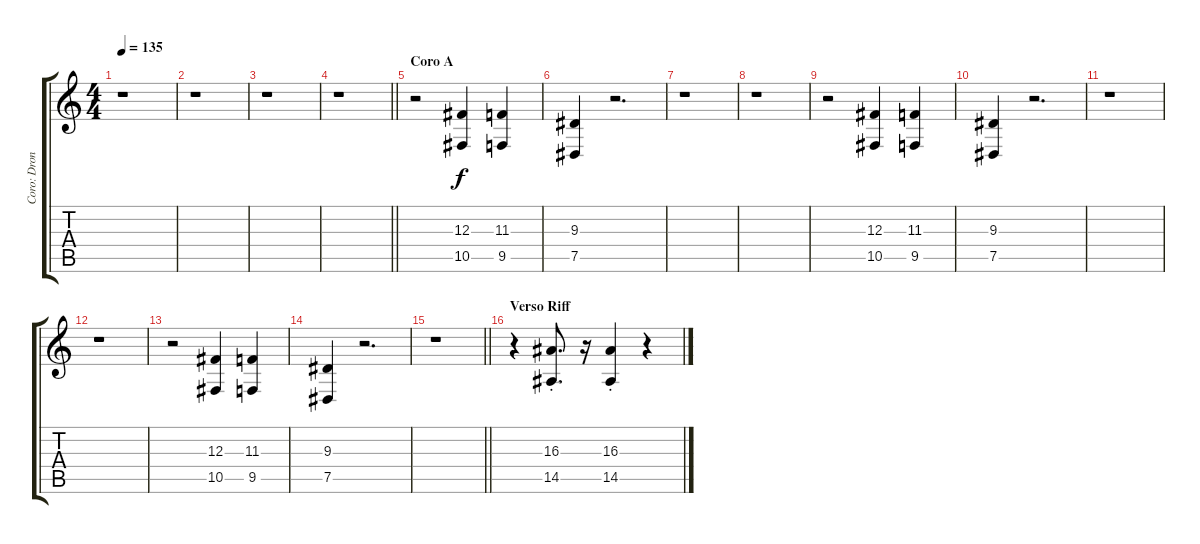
\track ("Coro: Dronjak y Elmgren" "Coro: Dron") {instrument choiraahs}
\staff {score tabs}
\tuning (Eb4 Bb3 Gb3 Db3 Ab2 Eb2) {hide}
\ts (4 4)
\tempo 135
\clef g2
\ks c
r.1{dy f} |
r.1 |
r.1 |
\barLineRight lightlight
r.1 |
\section ("" "Coro A")
r.2 (12.3 10.5).4 (11.3 9.5).4 |
(9.3 7.5).4 r.2{d} |
r.1 |
r.1 |
r.2 (12.3 10.5).4 (11.3 9.5).4 |
(9.3 7.5).4 r.2{d} |
r.1 |
r.1 |
r.2 (12.3 10.5).4 (11.3 9.5).4 |
(9.3 7.5).4 r.2{d} |
\barLineRight lightlight
r.1 |
\section ("" "Verso Riff")
r.4 (16.3 14.5{st}).8{d} r.16 (16.3{st} 14.5{st}).4 r.4
